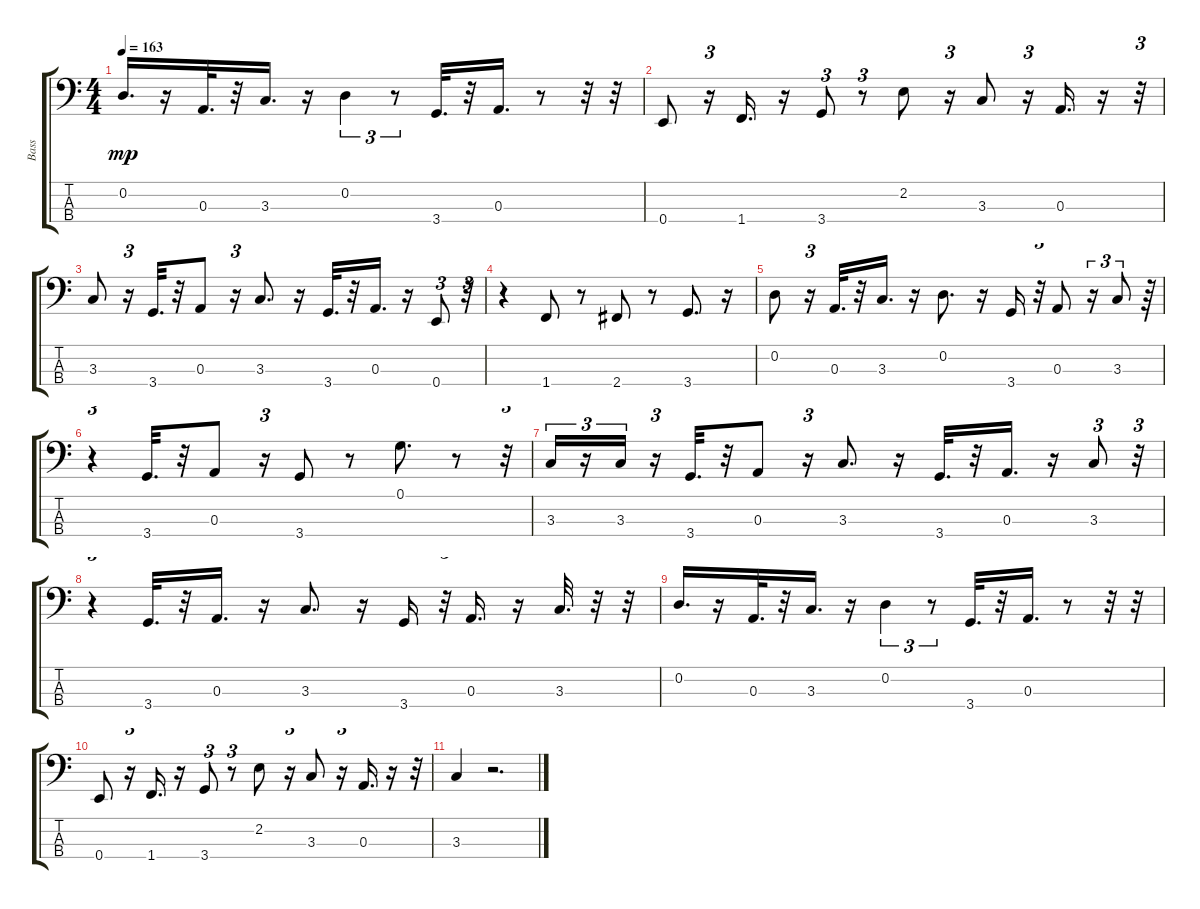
\track ("Bass" "Bass") {instrument fretlessbass}
\staff {score tabs}
\tuning (G2 D2 A1 E1) {hide}
\ts (4 4)
\tempo 163
\clef f4
\ks c
0.2.16{d dy mp} r.16 0.3.32{d} r.32 3.3.16{d} r.16 0.2.4{tu (3 2)} r.8{tu (3 2)} 3.4.32{d} r.32 0.3.16{d} r.8 r.32 r.32 |
0.4.8 r.16{tu (3 2)} 1.4.16{d} r.16 3.4.8{tu (3 2)} r.8{tu (3 2)} 2.2.8 r.16{tu (3 2)} 3.3.8 r.16{tu (3 2)} 0.3.16{d} r.16 r.32{tu (3 2)} |
3.3.8 r.16{tu (3 2)} 3.4.32{d} r.32 0.3.8 r.16{tu (3 2)} 3.3.8{d} r.16 3.4.32{d} r.32 0.3.16{d} r.16 0.4.8{tu (3 2)} r.32{tu (3 2)} |
r.4 1.4.8 r.8 2.4.8 r.8 3.4.8{d} r.16 |
0.2.8 r.16{tu (3 2)} 0.3.32{d} r.32 3.3.16{d} r.16 0.2.8{d} r.16 3.4.16 r.32{tu (3 2)} 0.3.8 r.16{tu (3 2)} 3.3.8{tu (3 2)} r.64 |
r.4{tu (3 2)} 3.4.32{d} r.32 0.3.8 r.16{tu (3 2)} 3.4.8 r.8 0.1.8{d} r.8 r.32{tu (3 2)} |
3.3.16{tu (3 2)} r.16{tu (3 2)} 3.3.16{tu (3 2)} r.16{tu (3 2)} 3.4.32{d} r.32 0.3.8 r.16{tu (3 2)} 3.3.8{d} r.16 3.4.32{d} r.32 0.3.16{d} r.16 3.3.8{tu (3 2)} r.32{tu (3 2)} |
r.4{tu (3 2)} 3.4.32{d} r.32 0.3.16{d} r.16 3.3.8{d} r.16 3.4.16 r.32{tu (3 2)} 0.3.16{d} r.16 3.3.32{d} r.32 r.32 |
0.2.16{d} r.16 0.3.32{d} r.32 3.3.16{d} r.16 0.2.4{tu (3 2)} r.8{tu (3 2)} 3.4.32{d} r.32 0.3.16{d} r.8 r.32 r.32 |
0.4.8 r.16{tu (3 2)} 1.4.16{d} r.16 3.4.8{tu (3 2)} r.8{tu (3 2)} 2.2.8 r.16{tu (3 2)} 3.3.8 r.16{tu (3 2)} 0.3.16{d} r.16 r.32{tu (3 2)} |
3.3.4 r.2{d}
